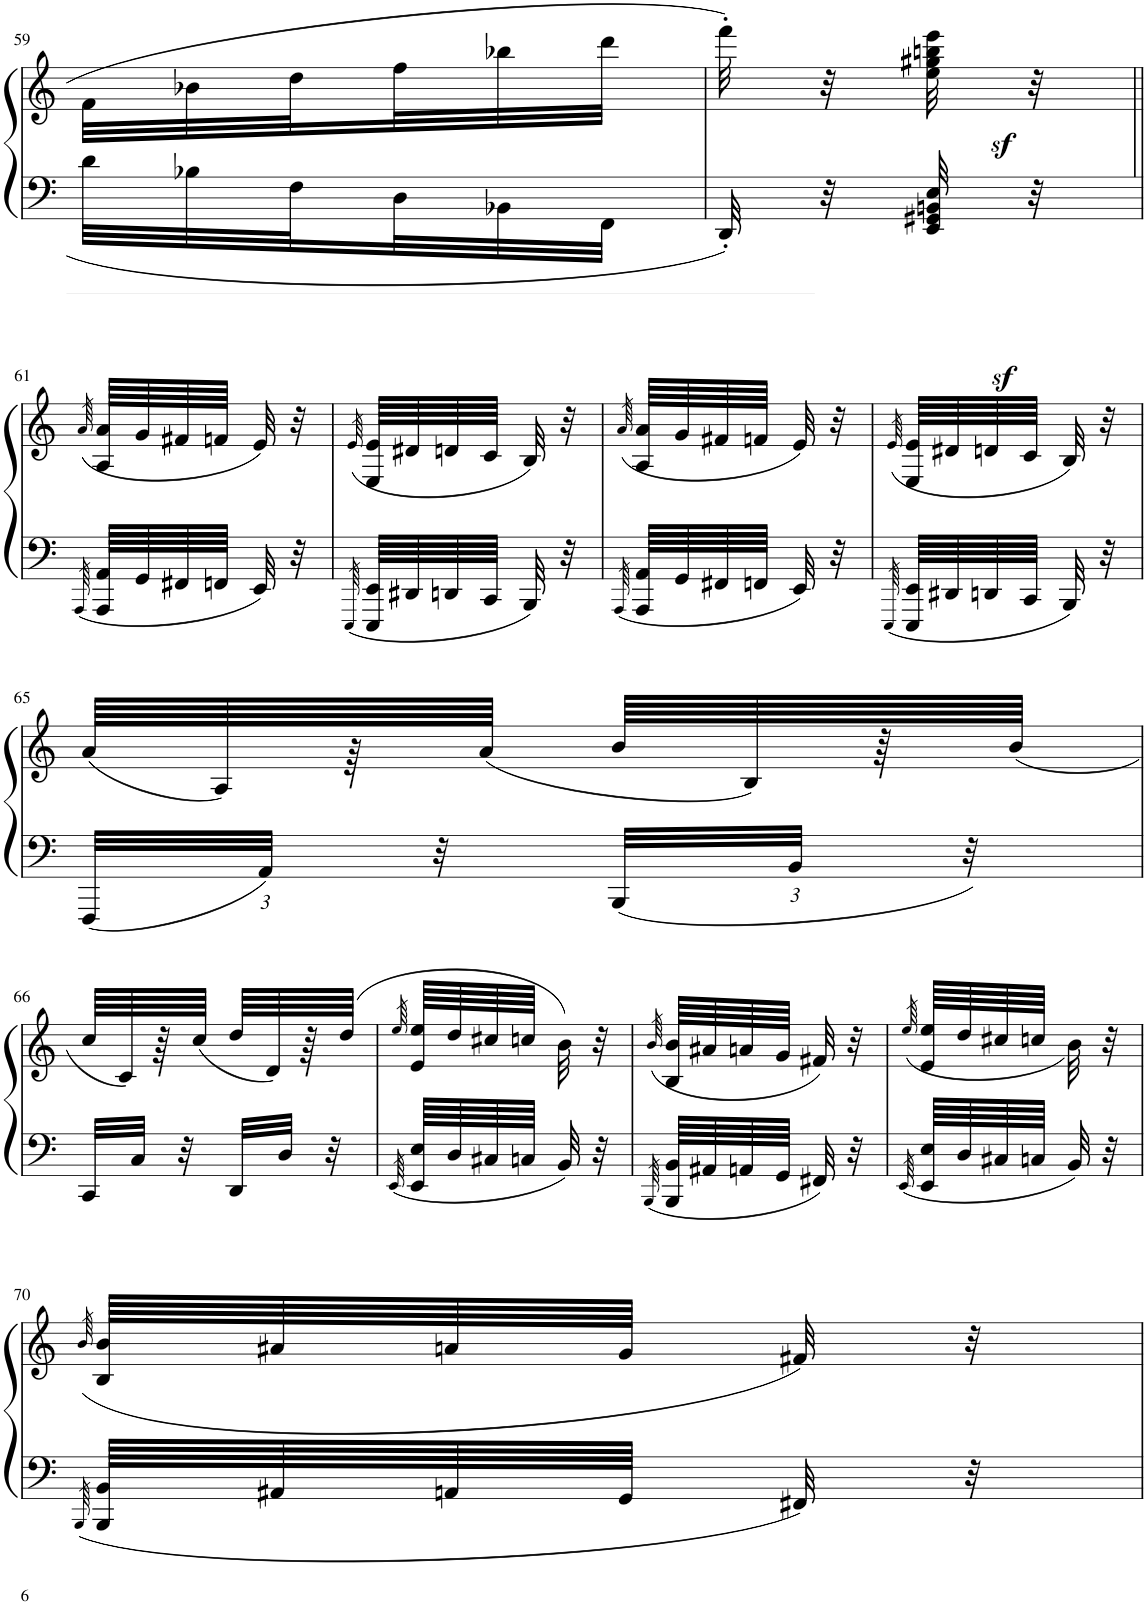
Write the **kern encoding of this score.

**kern	**kern
*part1	*part1
*staff2	*staff1
*I"Piano	*
*I'Pno	*
!!LO:PB:g=z
*clefF4	*clefG2
*k[]	*k[]
*M2/16	*M2/16
*Xtuplet	*Xtuplet
=59	=59
48d\LLL	48f\LLL
48B-X\	48b-X\
48F\	48dd\
48D\	48ff\
48BB-X\	48bb-X\
48FF\JJJ	48ddd\JJJ
=60	=60
32DD'/	32fff'\
32r	32r
32EE/z< 32GG#X/z< 32BBn/z< 32E/z<	32ee\z< 32gg#X\z< 32bbn\z< 32eee\z<
32r	32r
!!LO:LB:g=z
=61||	=61||
64qAAA/	(64qa/
64AAA/ 64AA/LLLL	64A/ 64a/LLLL
64GG/	64g/
64FF#X/	64f#X/
64FFn/JJJJ	64fn/JJJJ
32EE/	32e/)
32r	32r
=62	=62
64qEEE/	(64qe/
64EEE/ 64EE/LLLL	64E/ 64e/LLLL
64DD#X/	64d#X/
64DDn/	64dn/
64CC/JJJJ	64c/JJJJ
32BBB/	32B/)
32r	32r
=63	=63
64qAAA/	(64qa/
64AAA/ 64AA/LLLL	64A/ 64a/LLLL
64GG/	64g/
64FF#X/	64f#X/
64FFn/JJJJ	64fn/JJJJ
32EE/	32e/)
32r	32r
=64	=64
64qEEE/	(64qe/
64EEE/ 64EE/LLLL	64E/ 64e/LLLL
64DD#X/	64d#X/
64DDn/	64dn/
64CC/JJJJ	64c/JJJJ
32BBB/	32B/)
32r	32r
!!LO:LB:g=z
=65	=65
*tuplet	*
*Xbrackettup	*
48FFF/LLL	(64a/LLLL
.	64A/)
48AA/JJJ	.
.	64r
48r	.
.	(64a/JJJJ
48BBB/LLL	64b/LLLL
.	64B/)
48BB/JJJ	.
.	64r
48r	.
.	(64b/JJJJ
!!LO:LB:g=z
=66	=66
*Xtuplet	*
48CC/LLL	64cc/LLLL
.	64c/)
48C/JJJ	.
.	64r
48r	.
.	(64cc/JJJJ
48DD/LLL	64dd/LLLL
.	64d/)
48D/JJJ	.
.	64r
48r	.
.	(64dd/JJJJ
=67	=67
64qEE/	64qee/
64EE/ 64E/LLLL	64e/ 64ee/LLLL
64D/	64dd/
64C#X/	64cc#X/
64Cn/JJJJ	64ccn/JJJJ
32BB/	32b\)
32r	32r
=68	=68
64qBBB/	(64qb/
64BBB/ 64BB/LLLL	64B/ 64b/LLLL
64AA#X/	64a#X/
64AAn/	64an/
64GG/JJJJ	64g/JJJJ
32FF#X/	32f#X/)
32r	32r
=69	=69
64qEE/	(64qee/
64EE/ 64E/LLLL	64e/ 64ee/LLLL
64D/	64dd/
64C#X/	64cc#X/
64Cn/JJJJ	64ccn/JJJJ
32BB/	32b\)
32r	32r
!!LO:LB:g=z
=70	=70
64qBBB/	(64qb/
64BBB/ 64BB/LLLL	64B/ 64b/LLLL
64AA#X/	64a#X/
64AAn/	64an/
64GG/JJJJ	64g/JJJJ
32FF#X/	32f#X/)
32r	32r
=	=
*-	*-
